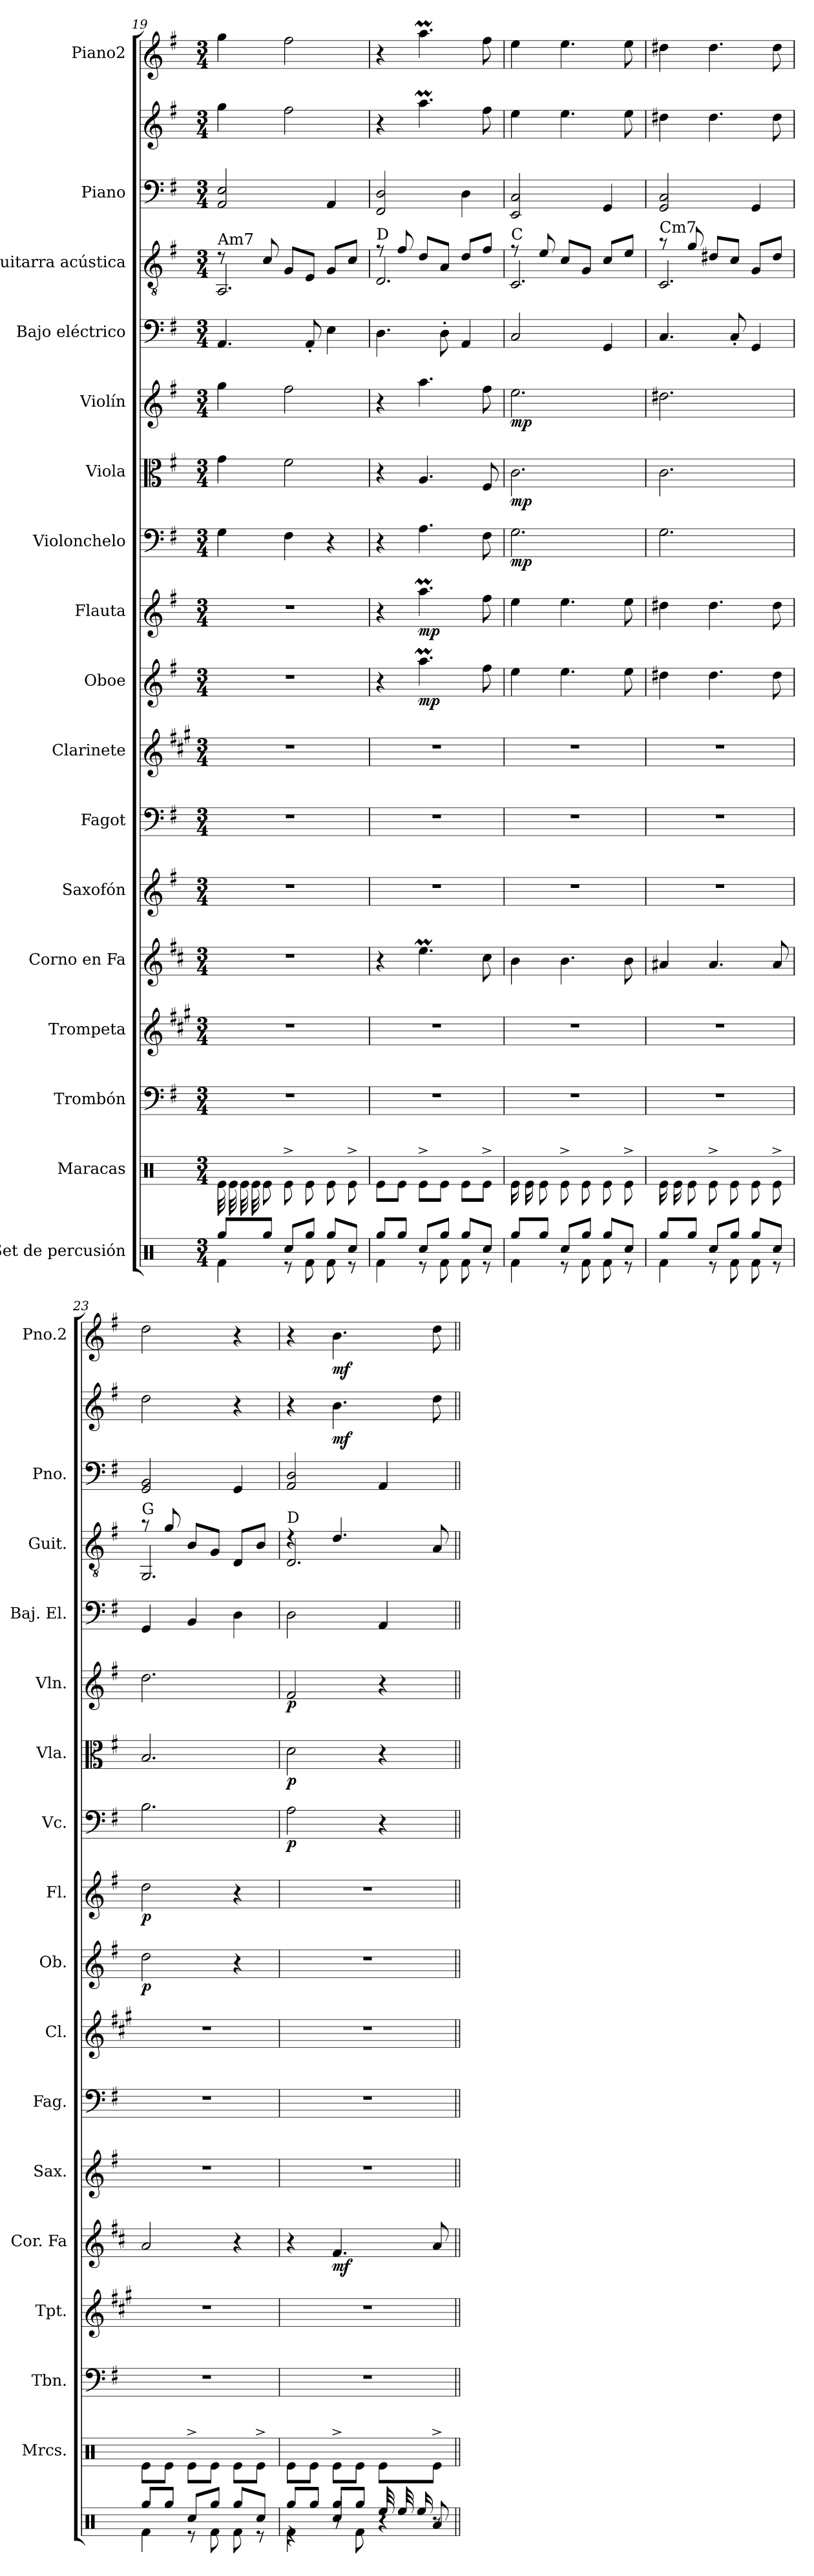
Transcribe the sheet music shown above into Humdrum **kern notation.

**kern	**kern	**kern	**kern	**kern	**dynam	**kern	**kern	**kern	**kern	**dynam	**kern	**dynam	**kern	**dynam	**kern	**dynam	**kern	**dynam	**kern	**kern	**kern	**kern	**dynam	**kern	**dynam
*part17	*part16	*part15	*part14	*part13	*part13	*part12	*part11	*part10	*part9	*part9	*part8	*part8	*part7	*part7	*part6	*part6	*part5	*part5	*part4	*part3	*part2	*part2	*part2	*part1	*part1
*staff18	*staff17	*staff16	*staff15	*staff14	*staff14	*staff13	*staff12	*staff11	*staff10	*staff10	*staff9	*staff9	*staff8	*staff8	*staff7	*staff7	*staff6	*staff6	*staff5	*staff4	*staff3	*staff2	*staff2/3	*staff1	*staff1
*I"Set de percusión	*I"Maracas	*I"Trombón	*I"Trompeta	*I"Corno en Fa	*	*I"Saxofón	*I"Fagot	*I"Clarinete	*I"Oboe	*	*I"Flauta	*	*I"Violonchelo	*	*I"Viola	*	*I"Violín	*	*I"Bajo eléctrico	*I"Guitarra acústica	*I"Piano	*	*	*I"Piano2	*
*	*I'Mrcs.	*I'Tbn.	*I'Tpt.	*I'Cor. Fa	*	*I'Sax.	*I'Fag.	*I'Cl.	*I'Ob.	*	*I'Fl.	*	*I'Vc.	*	*I'Vla.	*	*I'Vln.	*	*I'Baj. El.	*I'Guit.	*I'Pno.	*	*	*I'Pno.2	*
!!LO:PB:g=z
*clefX	*clefX	*clefF4	*clefG2	*clefG2	*	*clefG2	*clefF4	*clefG2	*clefG2	*	*clefG2	*	*clefF4	*	*clefC3	*	*clefG2	*	*clefF4	*clefGv2	*clefF4	*clefG2	*	*clefG2	*
*	*	*	*ITrd1c2	*ITrd4c7	*	*ITrd8c14	*	*ITrd1c2	*	*	*	*	*	*	*	*	*	*	*ITrd7c12	*	*	*	*	*	*
*k[]	*k[]	*k[f#]	*k[f#]	*k[f#]	*	*k[f#]	*k[f#]	*k[f#]	*k[f#]	*	*k[f#]	*	*k[f#]	*	*k[f#]	*	*k[f#]	*	*k[f#]	*k[f#]	*k[f#]	*k[f#]	*	*k[f#]	*
*M3/4	*M3/4	*M3/4	*M3/4	*M3/4	*	*M3/4	*M3/4	*M3/4	*M3/4	*	*M3/4	*	*M3/4	*	*M3/4	*	*M3/4	*	*M3/4	*M3/4	*M3/4	*M3/4	*	*M3/4	*
=19	=19	=19	=19	=19	=19	=19	=19	=19	=19	=19	=19	=19	=19	=19	=19	=19	=19	=19	=19	=19	=19	=19	=19	=19	=19
*^	*	*	*	*	*	*	*	*	*	*	*	*	*	*	*	*	*	*	*	*^	*	*	*	*	*
!	!	!	!	!	!	!	!	!	!	!	!	!	!	!	!	!	!	!	!	!	!LO:TX:a:t=Am7	!	!	!	!	!	!
*	*	*tremolo	*	*	*	*	*	*	*	*	*	*	*	*	*	*	*	*	*	*	*	*	*	*	*	*	*
8Rgg/L	4Rf\	32Re\LLL	2.r	2.r	2.r	.	2.r	2.r	2.r	2.r	.	2.r	.	4G\	.	4g\	.	4gg\	.	4.AAA/	8r	2.AA/	2AA/ 2E/	4gg\	.	4gg\	.
.	.	32Re\	.	.	.	.	.	.	.	.	.	.	.	.	.	.	.	.	.	.	.	.	.	.	.	.	.
.	.	32Re\	.	.	.	.	.	.	.	.	.	.	.	.	.	.	.	.	.	.	.	.	.	.	.	.	.
.	.	32Re\	.	.	.	.	.	.	.	.	.	.	.	.	.	.	.	.	.	.	.	.	.	.	.	.	.
*	*	*Xtremolo	*	*	*	*	*	*	*	*	*	*	*	*	*	*	*	*	*	*	*	*	*	*	*	*	*
8Rgg/J	.	8Re\J	.	.	.	.	.	.	.	.	.	.	.	.	.	.	.	.	.	.	8c/	.	.	.	.	.	.
8Rcc/L	8r	8Re^\L	.	.	.	.	.	.	.	.	.	.	.	4F#\	.	2f#\	.	2ff#\	.	.	8G/L	.	.	2ff#\	.	2ff#\	.
8Rgg/J	8Rf\	8Re\J	.	.	.	.	.	.	.	.	.	.	.	.	.	.	.	.	.	8AAA'/	8E/J	.	.	.	.	.	.
8Rgg/L	8Rf\	8Re\L	.	.	.	.	.	.	.	.	.	.	.	4r	.	.	.	.	.	4EE\	8G/L	.	4AA/	.	.	.	.
8Rcc/J	8r	8Re^\J	.	.	.	.	.	.	.	.	.	.	.	.	.	.	.	.	.	.	8c/J	.	.	.	.	.	.
=20	=20	=20	=20	=20	=20	=20	=20	=20	=20	=20	=20	=20	=20	=20	=20	=20	=20	=20	=20	=20	=20	=20	=20	=20	=20	=20	=20
!	!	!	!	!	!	!	!	!	!	!	!	!	!	!	!	!	!	!	!	!	!LO:TX:a:t=D	!	!	!	!	!	!
8Rgg/L	4Rf\	8Re\L	2.r	2.r	4r	.	2.r	2.r	2.r	4r	.	4r	.	4r	.	4r	.	4r	.	4.DD\	8r	2.D/	2FF#/ 2D/	4r	.	4r	.
8Rgg/J	.	8Re\J	.	.	.	.	.	.	.	.	.	.	.	.	.	.	.	.	.	.	8f#/	.	.	.	.	.	.
!	!	!	!	!	!	!	!	!	!	!	!LO:DY:b	!	!LO:DY:b	!	!	!	!	!	!	!	!	!	!	!	!	!	!
8Rcc/L	8r	8Re^\L	.	.	4.aM\	.	.	.	.	4.aaM\	mp	4.aaM\	mp	4.A\	.	4.A/	.	4.aa\	.	.	8d/L	.	.	4.aaM\	.	4.aaM\	.
8Rgg/J	8Rf\	8Re\J	.	.	.	.	.	.	.	.	.	.	.	.	.	.	.	.	.	8DD'\	8A/J	.	.	.	.	.	.
8Rgg/L	8Rf\	8Re\L	.	.	.	.	.	.	.	.	.	.	.	.	.	.	.	.	.	4AAA/	8d/L	.	4D\	.	.	.	.
8Rcc/J	8r	8Re^\J	.	.	8f#\	.	.	.	.	8ff#\	.	8ff#\	.	8F#\	.	8F#/	.	8ff#\	.	.	8f#/J	.	.	8ff#\	.	8ff#\	.
=21	=21	=21	=21	=21	=21	=21	=21	=21	=21	=21	=21	=21	=21	=21	=21	=21	=21	=21	=21	=21	=21	=21	=21	=21	=21	=21	=21
!	!	!	!	!	!	!	!	!	!	!	!	!	!	!	!	!	!	!	!	!	!LO:TX:a:t=C	!	!	!	!	!	!
!	!	!	!	!	!	!	!	!	!	!	!	!	!	!	!LO:DY:b	!	!LO:DY:b	!	!LO:DY:b	!	!	!	!	!	!	!	!
*	*	*tremolo	*	*	*	*	*	*	*	*	*	*	*	*	*	*	*	*	*	*	*	*	*	*	*	*	*
8Rgg/L	4Rf\	16Re\LL	2.r	2.r	4e\	.	2.r	2.r	2.r	4ee\	.	4ee\	.	2.G\	mp	2.c\	mp	2.ee\	mp	2CC/	8r	2.C/	2EE/ 2C/	4ee\	.	4ee\	.
.	.	16Re\	.	.	.	.	.	.	.	.	.	.	.	.	.	.	.	.	.	.	.	.	.	.	.	.	.
*	*	*Xtremolo	*	*	*	*	*	*	*	*	*	*	*	*	*	*	*	*	*	*	*	*	*	*	*	*	*
8Rgg/J	.	8Re\J	.	.	.	.	.	.	.	.	.	.	.	.	.	.	.	.	.	.	8e/	.	.	.	.	.	.
8Rcc/L	8r	8Re^\L	.	.	4.e\	.	.	.	.	4.ee\	.	4.ee\	.	.	.	.	.	.	.	.	8c/L	.	.	4.ee\	.	4.ee\	.
8Rgg/J	8Rf\	8Re\J	.	.	.	.	.	.	.	.	.	.	.	.	.	.	.	.	.	.	8G/J	.	.	.	.	.	.
8Rgg/L	8Rf\	8Re\L	.	.	.	.	.	.	.	.	.	.	.	.	.	.	.	.	.	4GGG/	8c/L	.	4GG/	.	.	.	.
8Rcc/J	8r	8Re^\J	.	.	8e\	.	.	.	.	8ee\	.	8ee\	.	.	.	.	.	.	.	.	8e/J	.	.	8ee\	.	8ee\	.
=22	=22	=22	=22	=22	=22	=22	=22	=22	=22	=22	=22	=22	=22	=22	=22	=22	=22	=22	=22	=22	=22	=22	=22	=22	=22	=22	=22
!	!	!	!	!	!	!	!	!	!	!	!	!	!	!	!	!	!	!	!	!	!LO:TX:a:t=Cm7	!	!	!	!	!	!
*	*	*tremolo	*	*	*	*	*	*	*	*	*	*	*	*	*	*	*	*	*	*	*	*	*	*	*	*	*
8Rgg/L	4Rf\	16Re\LL	2.r	2.r	4d#X/	.	2.r	2.r	2.r	4dd#X\	.	4dd#X\	.	2.G\	.	2.c\	.	2.dd#X\	.	4.CC/	8r	2.C/	2GG/ 2C/	4dd#X\	.	4dd#X\	.
.	.	16Re\	.	.	.	.	.	.	.	.	.	.	.	.	.	.	.	.	.	.	.	.	.	.	.	.	.
*	*	*Xtremolo	*	*	*	*	*	*	*	*	*	*	*	*	*	*	*	*	*	*	*	*	*	*	*	*	*
8Rgg/J	.	8Re\J	.	.	.	.	.	.	.	.	.	.	.	.	.	.	.	.	.	.	8g/	.	.	.	.	.	.
8Rcc/L	8r	8Re^\L	.	.	4.d#/	.	.	.	.	4.dd#\	.	4.dd#\	.	.	.	.	.	.	.	.	8d#X/L	.	.	4.dd#\	.	4.dd#\	.
8Rgg/J	8Rf\	8Re\J	.	.	.	.	.	.	.	.	.	.	.	.	.	.	.	.	.	8CC'/	8c/J	.	.	.	.	.	.
8Rgg/L	8Rf\	8Re\L	.	.	.	.	.	.	.	.	.	.	.	.	.	.	.	.	.	4GGG/	8G/L	.	4GG/	.	.	.	.
8Rcc/J	8r	8Re^\J	.	.	8d#/	.	.	.	.	8dd#\	.	8dd#\	.	.	.	.	.	.	.	.	8d#/J	.	.	8dd#\	.	8dd#\	.
=23	=23	=23	=23	=23	=23	=23	=23	=23	=23	=23	=23	=23	=23	=23	=23	=23	=23	=23	=23	=23	=23	=23	=23	=23	=23	=23	=23
!	!	!	!	!	!	!	!	!	!	!	!	!	!	!	!	!	!	!	!	!	!LO:TX:a:t=G	!	!	!	!	!	!
!	!	!	!	!	!	!	!	!	!	!	!LO:DY:b	!	!LO:DY:b	!	!	!	!	!	!	!	!	!	!	!	!	!	!
8Rgg/L	4Rf\	8Re\L	2.r	2.r	2d/	.	2.r	2.r	2.r	2dd\	p	2dd\	p	2.B\	.	2.B/	.	2.dd\	.	4GGG/	8r	2.GG/	2GG/ 2BB/	2dd\	.	2dd\	.
8Rgg/J	.	8Re\J	.	.	.	.	.	.	.	.	.	.	.	.	.	.	.	.	.	.	8g/	.	.	.	.	.	.
8Rcc/L	8r	8Re^\L	.	.	.	.	.	.	.	.	.	.	.	.	.	.	.	.	.	4BBB/	8B/L	.	.	.	.	.	.
8Rgg/J	8Rf\	8Re\J	.	.	.	.	.	.	.	.	.	.	.	.	.	.	.	.	.	.	8G/J	.	.	.	.	.	.
8Rgg/L	8Rf\	8Re\L	.	.	4r	.	.	.	.	4r	.	4r	.	.	.	.	.	.	.	4DD\	8D/L	.	4GG/	4r	.	4r	.
8Rcc/J	8r	8Re^\J	.	.	.	.	.	.	.	.	.	.	.	.	.	.	.	.	.	.	8B/J	.	.	.	.	.	.
=24	=24	=24	=24	=24	=24	=24	=24	=24	=24	=24	=24	=24	=24	=24	=24	=24	=24	=24	=24	=24	=24	=24	=24	=24	=24	=24	=24
*	*^	*	*	*	*	*	*	*	*	*	*	*	*	*	*	*	*	*	*	*	*	*	*	*	*	*	*
!	!	!	!	!	!	!	!	!	!	!	!	!	!	!	!	!	!	!	!	!	!	!LO:TX:a:t=D	!	!	!	!	!	!
!	!	!	!	!	!	!	!	!	!	!	!	!	!	!	!	!LO:DY:b	!	!LO:DY:b	!	!LO:DY:b	!	!	!	!	!	!	!	!
4re	4Rf\	8Rgg/L	8Re\L	2.r	2.r	4r	.	2.r	2.r	2.r	2.r	.	2.r	.	2A\	p	2d\	p	2f#/	p	2DD\	4r	2.D/	2AA/ 2D/	4r	.	4r	.
.	.	8Rgg/J	8Re\J	.	.	.	.	.	.	.	.	.	.	.	.	.	.	.	.	.	.	.	.	.	.	.	.	.
!	!	!	!	!	!	!	!LO:DY:b	!	!	!	!	!	!	!	!	!	!	!	!	!	!	!	!	!	!	!LO:DY:b	!	!LO:DY:b
4Rcc/	8r	8Rgg/L	8Re^\L	.	.	4.B/	mf	.	.	.	.	.	.	.	.	.	.	.	.	.	.	4.d/	.	.	4.b\	mf	4.b\	mf
.	8Rf\	8Rgg/J	8Re\J	.	.	.	.	.	.	.	.	.	.	.	.	.	.	.	.	.	.	.	.	.	.	.	.	.
*tremolo	*	*	*	*	*	*	*	*	*	*	*	*	*	*	*	*	*	*	*	*	*	*	*	*	*	*	*	*
32Ree/LLL	4r	8ryy	8Re\L	.	.	.	.	.	.	.	.	.	.	.	4r	.	4r	.	4r	.	4AAA/	.	.	4AA/	.	.	.	.
32Ree/	.	.	.	.	.	.	.	.	.	.	.	.	.	.	.	.	.	.	.	.	.	.	.	.	.	.	.	.
*Xtremolo	*	*	*	*	*	*	*	*	*	*	*	*	*	*	*	*	*	*	*	*	*	*	*	*	*	*	*	*
16Ree/J	.	.	.	.	.	.	.	.	.	.	.	.	.	.	.	.	.	.	.	.	.	.	.	.	.	.	.	.
8Ra/J	.	8r	8Re^\J	.	.	8d/	.	.	.	.	.	.	.	.	.	.	.	.	.	.	.	8A/	.	.	8dd\	.	8dd\	.
*v	*v	*v	*	*	*	*	*	*	*	*	*	*	*	*	*	*	*	*	*	*	*	*v	*v	*	*	*	*	*
=||	=||	=||	=||	=||	=||	=||	=||	=||	=||	=||	=||	=||	=||	=||	=||	=||	=||	=||	=||	=||	=||	=||	=||	=||	=||
*-	*-	*-	*-	*-	*-	*-	*-	*-	*-	*-	*-	*-	*-	*-	*-	*-	*-	*-	*-	*-	*-	*-	*-	*-	*-
